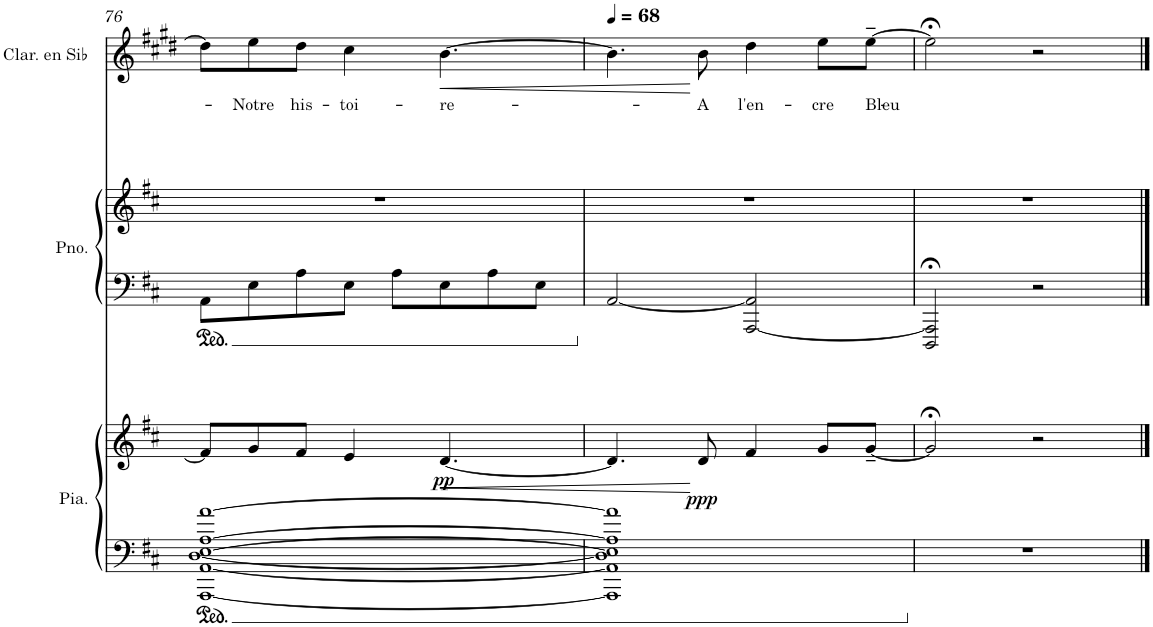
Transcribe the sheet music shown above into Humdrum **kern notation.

**kern	**kern	**dynam	**kern	**kern	**kern	**text	**dynam
*part3	*part3	*part3	*part2	*part2	*part1	*part1	*part1
*staff5	*staff4	*staff4/5	*staff3	*staff2	*staff1	*staff1	*staff1
*I"Piano	*	*	*I"Piano	*	*I"Clarinette en Sib	*	*
*I'Pia.	*	*	*I'Pno.	*	*I'Clar. en Sib	*	*
!!LO:PB:g=z
*clefF4	*clefG2	*	*clefF4	*clefG2	*clefG2	*	*
*	*	*	*	*	*Trd1c2	*	*
*k[f#c#]	*k[f#c#]	*	*k[f#c#]	*k[f#c#]	*k[f#c#g#d#]	*	*
*M4/4	*M4/4	*	*M4/4	*M4/4	*M4/4	*	*
=76	=76	=76	=76	=76	=76	=76	=76
[1AAA [1AA [1D [1E [1A [1a	8f#/L]	.	8AA\L	1r	8dd#\L]	.	.
!	!	!	!	!	!	!LO:LY:b	!
.	8g/	.	8E\	.	8ee\	Notre	.
!	!	!	!	!	!	!LO:LY:b	!
.	8f#/J	.	8A\	.	8dd#\J	his-	.
!	!	!	!	!	!	!LO:LY:b	!
.	4e/	.	8E\J	.	4cc#\	-toi-	.
.	.	.	8A\L	.	.	.	.
!	!	!LO:HP:b	!	!	!	!LO:LY:b	!LO:HP:b
!	!	!LO:DY:n=1:b	!	!	!	!	!
.	[4.d/	< pp	8E\	.	[4.b\	-re-	<
.	.	.	8A\	.	.	.	.
.	.	.	8E\J	.	.	.	.
=77	=77	=77	=77	=77	=77	=77	=77
*	*	*	*	*	*MM68	*	*
1AAA] 1AA] 1D] 1E] 1A] 1a]	4.d/]	.	[2AA/	1r	4.b\]	.	.
!	!	!LO:DY:n=1:b	!	!	!	!LO:LY:b	!
.	8d/	[ ppp	.	.	8b\	A	[
!	!	!	!	!	!	!LO:LY:b	!
.	4f#/	.	[2AAA/ 2AA/]	.	4dd#\	l'en-	.
!	!	!	!	!	!	!LO:LY:b	!
.	8g/L	.	.	.	8ee\L	-cre	.
!	!	!	!	!	!	!LO:LY:b	!
.	[8g~/J	.	.	.	[8ee~\J	Bleu-	.
=78	=78	=78	=78	=78	=78	=78	=78
1r	2g;</]	.	2DDD/;< 2AAA/];<	1r	2ee;<\]	.	.
.	2r	.	2r	.	2r	.	.
==	==	==	==	==	==	==	==
*-	*-	*-	*-	*-	*-	*-	*-
